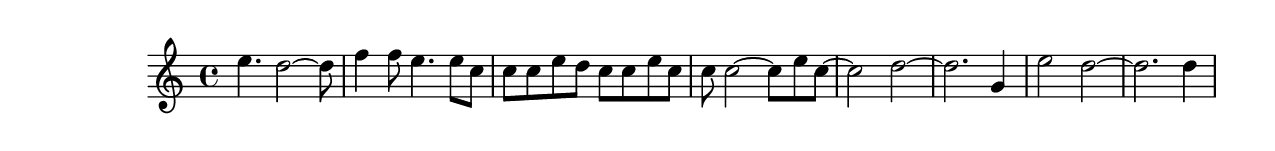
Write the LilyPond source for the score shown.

#(set-default-paper-size "letter")

<<

\new ChordNames {
    \set majorSevenSymbol = \markup { maj7 } 
    \set additionalPitchPrefix = #"add"
    \chordmode {
        s16*128
    }
}

\new Staff { 
    {
        \clef treble
        \key c \major
        \time 4/4
        
        e''4. d''2~ d''8 | f''4 f''8 e''4. e''8 c''8 | c''8 c''8 e''8 d''8 c''8 c''8 e''8 c''8 | c''8 c''2~ c''8 e''8 c''8~ | c''2 d''2~ | d''2. g'4 | e''2 d''2~ | d''2. d''4
    }
}

>>

\version "2.18.2"